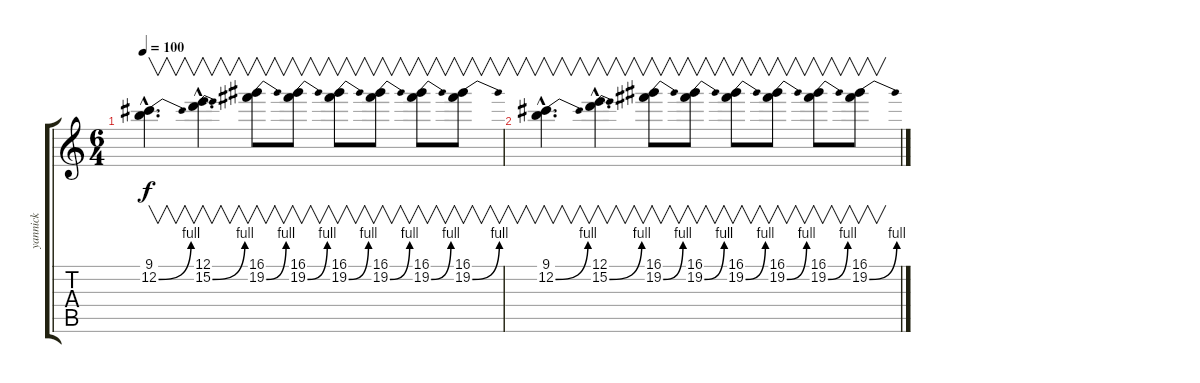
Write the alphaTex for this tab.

\track ("yannick" "yannick") {instrument distortionguitar}
\staff {score tabs}
\tuning (E4 B3 G3 D3 A2 E2) {hide}
\ts (6 4)
\tempo 100
\clef g2
\ks c
(9.1{hac} 12.2{be (bend 0 0 60 4) hac}).4{v d dy f} (12.1{hac} 15.2{be (bend 0 0 60 4) hac}).4{v d} (16.1 19.2{be (bend 0 0 60 4)}).8{v} (16.1 19.2{be (bend 0 0 60 4)}).8{v} (16.1 19.2{be (bend 0 0 60 4)}).8{v} (16.1 19.2{be (bend 0 0 60 4)}).8{v} (16.1 19.2{be (bend 0 0 60 4)}).8{v} (16.1 19.2{be (bend 0 0 60 4)}).8{v} |
(9.1{hac} 12.2{be (bend 0 0 60 4) hac}).4{v d} (12.1{hac} 15.2{be (bend 0 0 60 4) hac}).4{v d} (16.1 19.2{be (bend 0 0 60 4)}).8{v} (16.1 19.2{be (bend 0 0 60 4)}).8{v} (16.1 19.2{be (bend 0 0 60 4)}).8{v} (16.1 19.2{be (bend 0 0 60 4)}).8{v} (16.1 19.2{be (bend 0 0 60 4)}).8{v} (16.1 19.2{be (bend 0 0 60 4)}).8{v}
